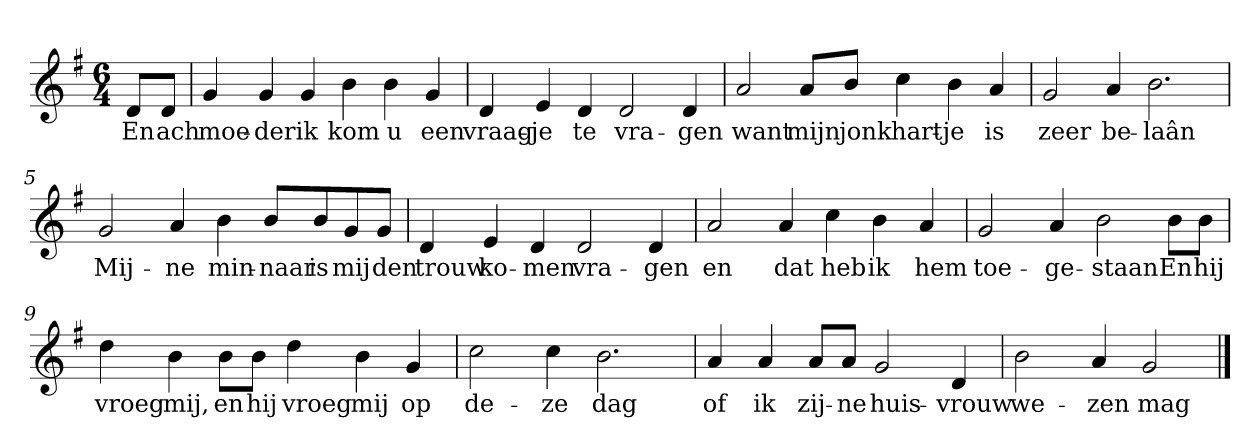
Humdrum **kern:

**kern	**text
*part1	*part1
*staff1	*staff1
*clefG2	*
*k[f#]	*
*G:	*
*M6/4	*
*MM120	*
=	=
8d/L	En
8d/J	ach
=1	=1
4g	moe-
4g	-der
4g	ik
4b	kom
4b	u
4g	een
=2	=2
4d	vraag-
4e	-je
4d	te
2d	vra-
4d	-gen
=3	=3
2a	want
8a/L	mijn
8b/J	jonk
4cc	hart-
4b	-je
4a	is
=4	=4
2g	zeer
4a	be-
2.b	-laân
=5	=5
2g	Mij-
4a	-ne
4b	min-
8b/L	-naar
8b/	is
8g/	mij
8g/J	den
=6	=6
4d	trouw
4e	ko-
4d	-men
2d	vra-
4d	-gen
=7	=7
2a	en
4a	dat
4cc	heb
4b	ik
4a	hem
=8	=8
2g	toe-
4a	-ge-
2b	-staan
8b\L	En
8b\J	hij
=9	=9
4dd	vroeg
4b	mij,
8b\L	en
8b\J	hij
4dd	vroeg
4b	mij
4g	op
=10	=10
2cc	de-
4cc	-ze
2.b	dag
=11	=11
4a	of
4a	ik
8a/L	zij-
8a/J	-ne
2g	huis-
4d	-vrouw
=12	=12
2b	we-
4a	-zen
2g	mag
==	==
*-	*-
